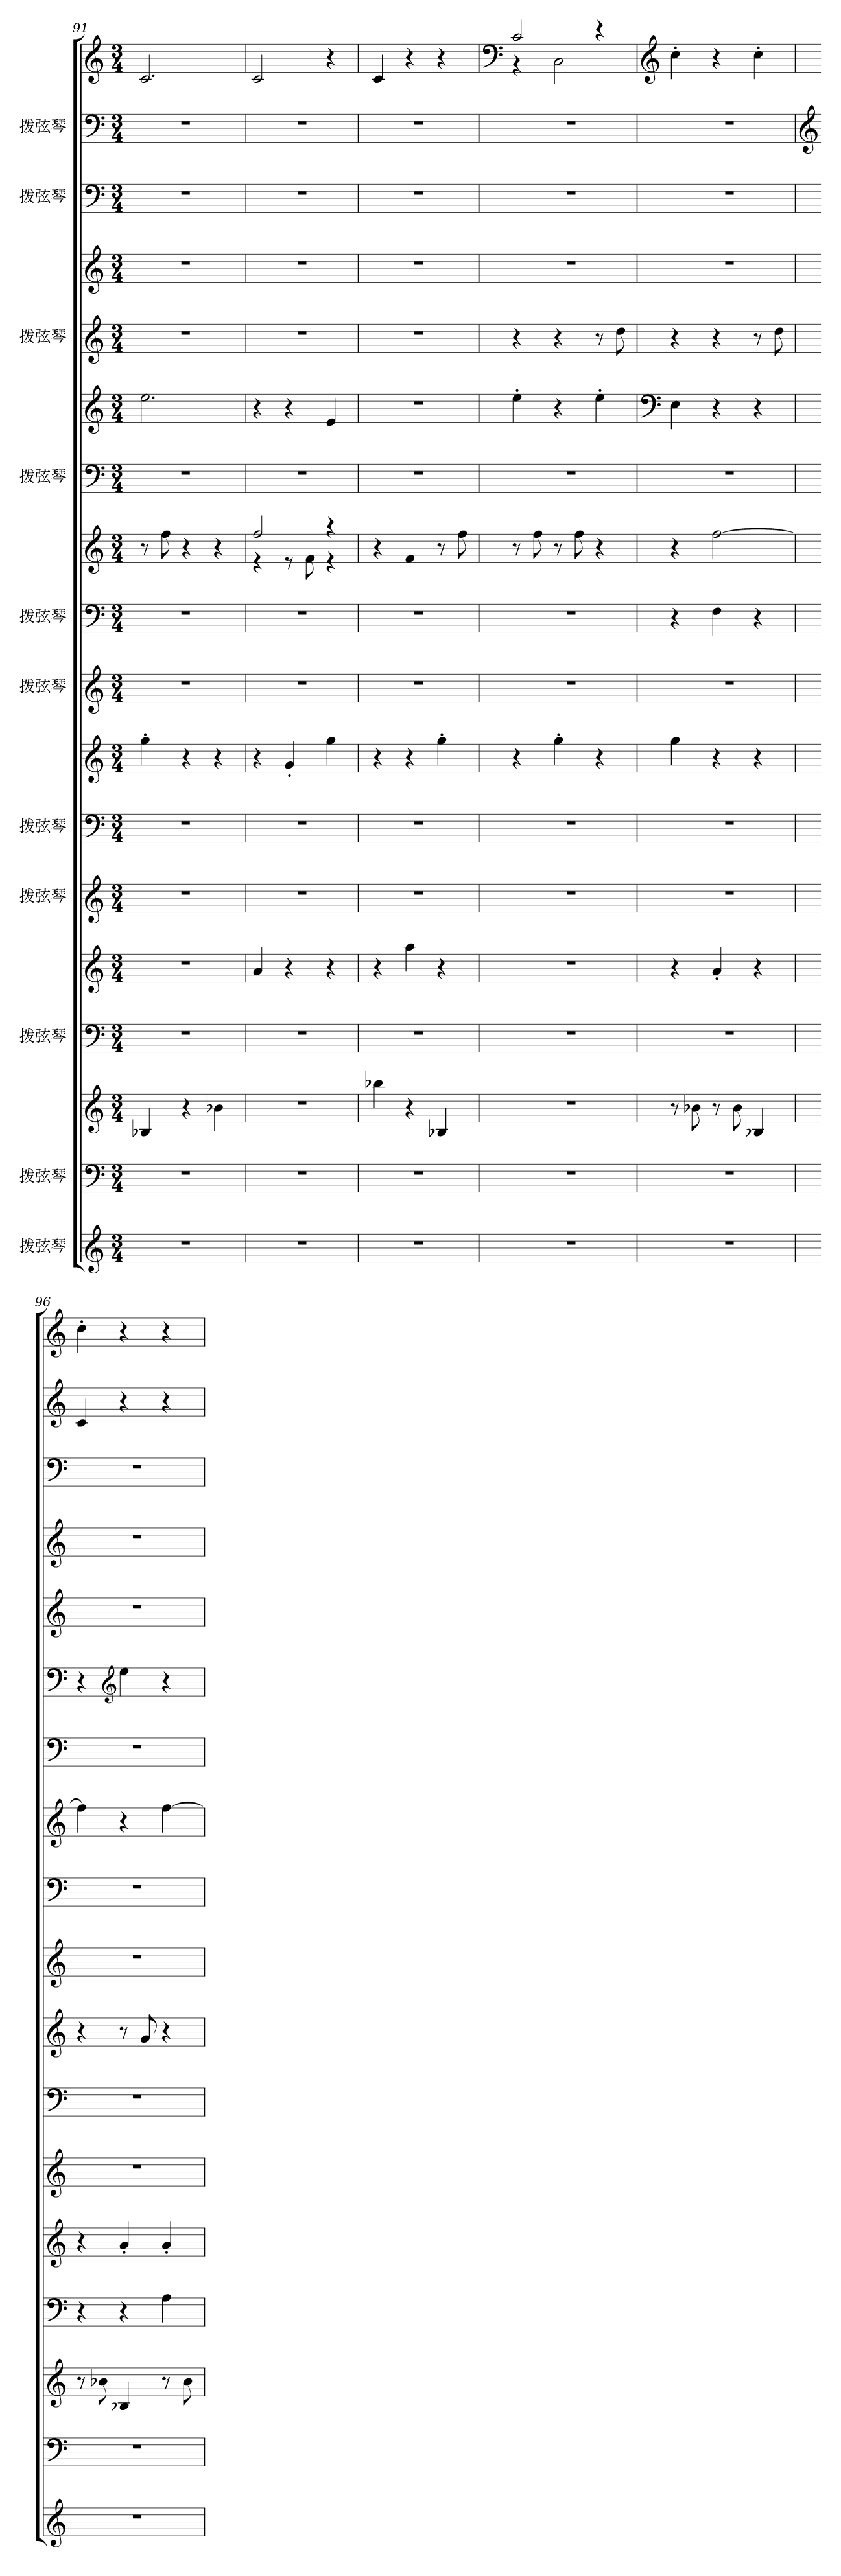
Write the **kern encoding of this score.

**kern	**kern	**kern	**kern	**kern	**kern	**kern	**kern	**kern	**kern	**kern	**kern	**kern	**kern	**kern	**kern	**kern	**kern
*part11	*part10	*part10	*part9	*part9	*part8	*part7	*part7	*part6	*part5	*part5	*part4	*part4	*part3	*part3	*part2	*part1	*part1
*staff18	*staff17	*staff16	*staff15	*staff14	*staff13	*staff12	*staff11	*staff10	*staff9	*staff8	*staff7	*staff6	*staff5	*staff4	*staff3	*staff2	*staff1
*I"拨弦琴	*I"拨弦琴	*	*I"拨弦琴	*	*I"拨弦琴	*I"拨弦琴	*	*I"拨弦琴	*I"拨弦琴	*	*I"拨弦琴	*	*I"拨弦琴	*	*I"拨弦琴	*I"拨弦琴	*
*clefG2	*clefF4	*clefG2	*clefF4	*clefG2	*clefG2	*clefF4	*clefG2	*clefG2	*clefF4	*clefG2	*clefF4	*clefG2	*clefG2	*clefG2	*clefF4	*clefF4	*clefG2
*k[]	*k[]	*k[]	*k[]	*k[]	*k[]	*k[]	*k[]	*k[]	*k[]	*k[]	*k[]	*k[]	*k[]	*k[]	*k[]	*k[]	*k[]
*M3/4	*M3/4	*M3/4	*M3/4	*M3/4	*M3/4	*M3/4	*M3/4	*M3/4	*M3/4	*M3/4	*M3/4	*M3/4	*M3/4	*M3/4	*M3/4	*M3/4	*M3/4
=91	=91	=91	=91	=91	=91	=91	=91	=91	=91	=91	=91	=91	=91	=91	=91	=91	=91
2.r	2.r	4B-X/	2.r	2.r	2.r	2.r	4gg'\	2.r	2.r	8r	2.r	2.ee\	2.r	2.r	2.r	2.r	2.c/
.	.	.	.	.	.	.	.	.	.	8ff\	.	.	.	.	.	.	.
.	.	4r	.	.	.	.	4r	.	.	4r	.	.	.	.	.	.	.
.	.	4b-X\	.	.	.	.	4r	.	.	4r	.	.	.	.	.	.	.
!!LO:PB:g=z
=92	=92	=92	=92	=92	=92	=92	=92	=92	=92	=92	=92	=92	=92	=92	=92	=92	=92
*	*	*	*	*	*	*	*	*	*	*^	*	*	*	*	*	*	*
2.r	2.r	2.r	2.r	4a/	2.r	2.r	4r	2.r	2.r	2ff/	4r	2.r	4r	2.r	2.r	2.r	2.r	2c/
.	.	.	.	4r	.	.	4g'/	.	.	.	8r	.	4r	.	.	.	.	.
.	.	.	.	.	.	.	.	.	.	.	8f\	.	.	.	.	.	.	.
.	.	.	.	4r	.	.	4gg\	.	.	4r	4r	.	4e/	.	.	.	.	4r
*	*	*	*	*	*	*	*	*	*	*v	*v	*	*	*	*	*	*	*
=93	=93	=93	=93	=93	=93	=93	=93	=93	=93	=93	=93	=93	=93	=93	=93	=93	=93
2.r	2.r	4bb-X\	2.r	4r	2.r	2.r	4r	2.r	2.r	4r	2.r	2.r	2.r	2.r	2.r	2.r	4c/
.	.	4r	.	4aa\	.	.	4r	.	.	4f/	.	.	.	.	.	.	4r
.	.	4B-X/	.	4r	.	.	4gg'\	.	.	8r	.	.	.	.	.	.	4r
.	.	.	.	.	.	.	.	.	.	8ff\	.	.	.	.	.	.	.
=94	=94	=94	=94	=94	=94	=94	=94	=94	=94	=94	=94	=94	=94	=94	=94	=94	=94
*	*	*	*	*	*	*	*	*	*	*	*	*	*	*	*	*	*clefF4
*	*	*	*	*	*	*	*	*	*	*	*	*	*	*	*	*	*^
2.r	2.r	2.r	2.r	2.r	2.r	2.r	4r	2.r	2.r	8r	2.r	4ee'\	4r	2.r	2.r	2.r	2c/	4r
.	.	.	.	.	.	.	.	.	.	8ff\	.	.	.	.	.	.	.	.
.	.	.	.	.	.	.	4gg'\	.	.	8r	.	4r	4r	.	.	.	.	2C\
.	.	.	.	.	.	.	.	.	.	8ff\	.	.	.	.	.	.	.	.
.	.	.	.	.	.	.	4r	.	.	4r	.	4ee'\	8r	.	.	.	4r	.
.	.	.	.	.	.	.	.	.	.	.	.	.	8dd\	.	.	.	.	.
*	*	*	*	*	*	*	*	*	*	*	*	*	*	*	*	*	*v	*v
=95	=95	=95	=95	=95	=95	=95	=95	=95	=95	=95	=95	=95	=95	=95	=95	=95	=95
*	*	*	*	*	*	*	*	*	*	*	*	*clefF4	*	*	*	*	*clefG2
2.r	2.r	8r	2.r	4r	2.r	2.r	4gg\	2.r	4r	4r	2.r	4E\	4r	2.r	2.r	2.r	4cc'\
.	.	8b-X\	.	.	.	.	.	.	.	.	.	.	.	.	.	.	.
.	.	8r	.	4a'/	.	.	4r	.	4F\	[2ff\	.	4r	4r	.	.	.	4r
.	.	8b-\	.	.	.	.	.	.	.	.	.	.	.	.	.	.	.
.	.	4B-X/	.	4r	.	.	4r	.	4r	.	.	4r	8r	.	.	.	4cc'\
.	.	.	.	.	.	.	.	.	.	.	.	.	8dd\	.	.	.	.
=96	=96	=96	=96	=96	=96	=96	=96	=96	=96	=96	=96	=96	=96	=96	=96	=96	=96
*	*	*	*	*	*	*	*	*	*	*	*	*	*	*	*	*clefG2	*
2.r	2.r	8r	4r	4r	2.r	2.r	4r	2.r	2.r	4ff\]	2.r	4r	2.r	2.r	2.r	4c/	4cc'\
.	.	8b-X\	.	.	.	.	.	.	.	.	.	.	.	.	.	.	.
*	*	*	*	*	*	*	*	*	*	*	*	*clefG2	*	*	*	*	*
.	.	4B-X/	4r	4a'/	.	.	8r	.	.	4r	.	4ee\	.	.	.	4r	4r
.	.	.	.	.	.	.	8g/	.	.	.	.	.	.	.	.	.	.
.	.	8r	4A\	4a'/	.	.	4r	.	.	[4ff\	.	4r	.	.	.	4r	4r
.	.	8b-\	.	.	.	.	.	.	.	.	.	.	.	.	.	.	.
=	=	=	=	=	=	=	=	=	=	=	=	=	=	=	=	=	=
*-	*-	*-	*-	*-	*-	*-	*-	*-	*-	*-	*-	*-	*-	*-	*-	*-	*-
